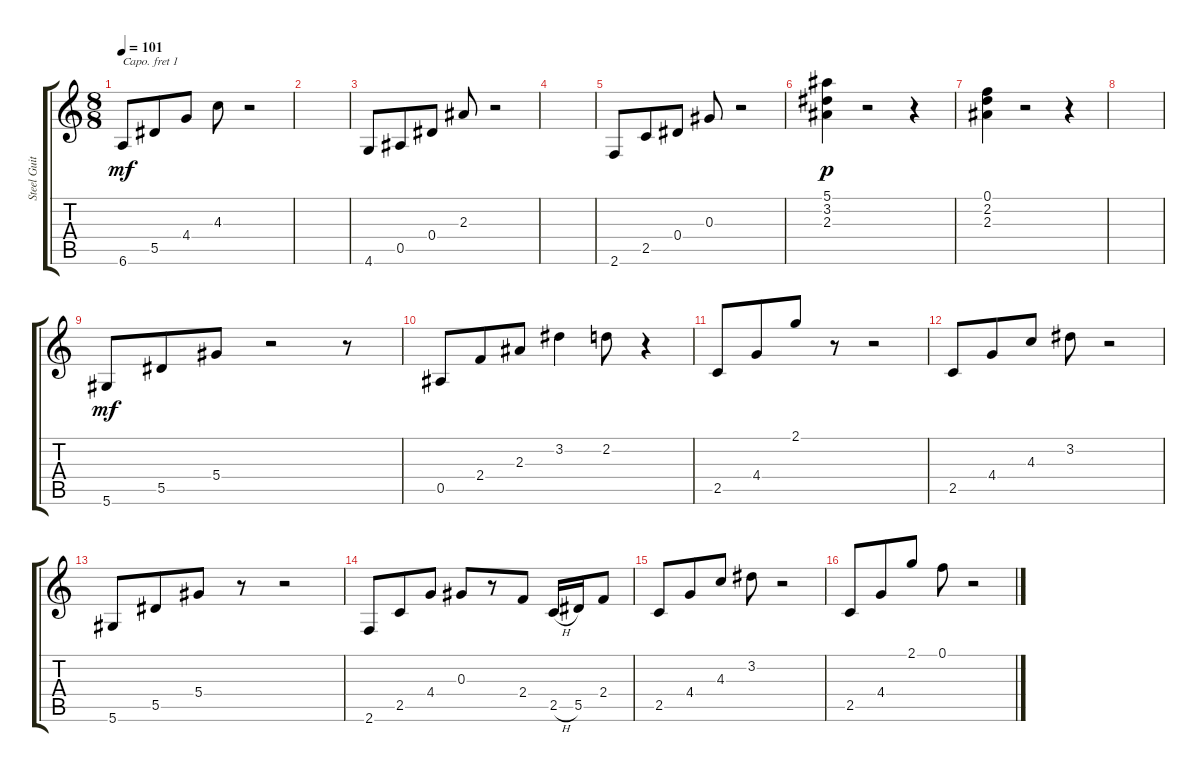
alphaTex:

\track ("Steel Guitar" "Steel Guit") {instrument acousticguitarsteel}
\staff {score tabs}
\capo 1
\tuning (E4 B3 G3 D3 A2 D2) {hide}
\ts (8 8)
\tempo 101
\clef g2
\ks c
6.6.8{dy mf} 5.5.8 4.4.8 4.3.8 r.2 |
|
4.6.8 0.5.8 0.4.8 2.3.8 r.2 |
|
2.6.8 2.5.8 0.4.8 0.3.8 r.2 |
(5.1 3.2 2.3).4{dy p} r.2 r.4 |
(0.1 2.2 2.3).4 r.2 r.4 |
|
5.6.8{dy mf} 5.5.8 5.4.8 r.2 r.8 |
0.5.8 2.4.8 2.3.8 3.2.4 2.2.8 r.4 |
2.5.8 4.4.8 2.1.8 r.8 r.2 |
2.5.8 4.4.8 4.3.8 3.2.8 r.2 |
5.6.8 5.5.8 5.4.8 r.8 r.2 |
2.6.8 2.5.8 4.4.8 0.3.8 r.8 2.4.8 2.5{h}.16 5.5.16 2.4.8 |
2.5.8 4.4.8 4.3.8 3.2.8 r.2 |
2.5.8 4.4.8 2.1.8 0.1.8 r.2
